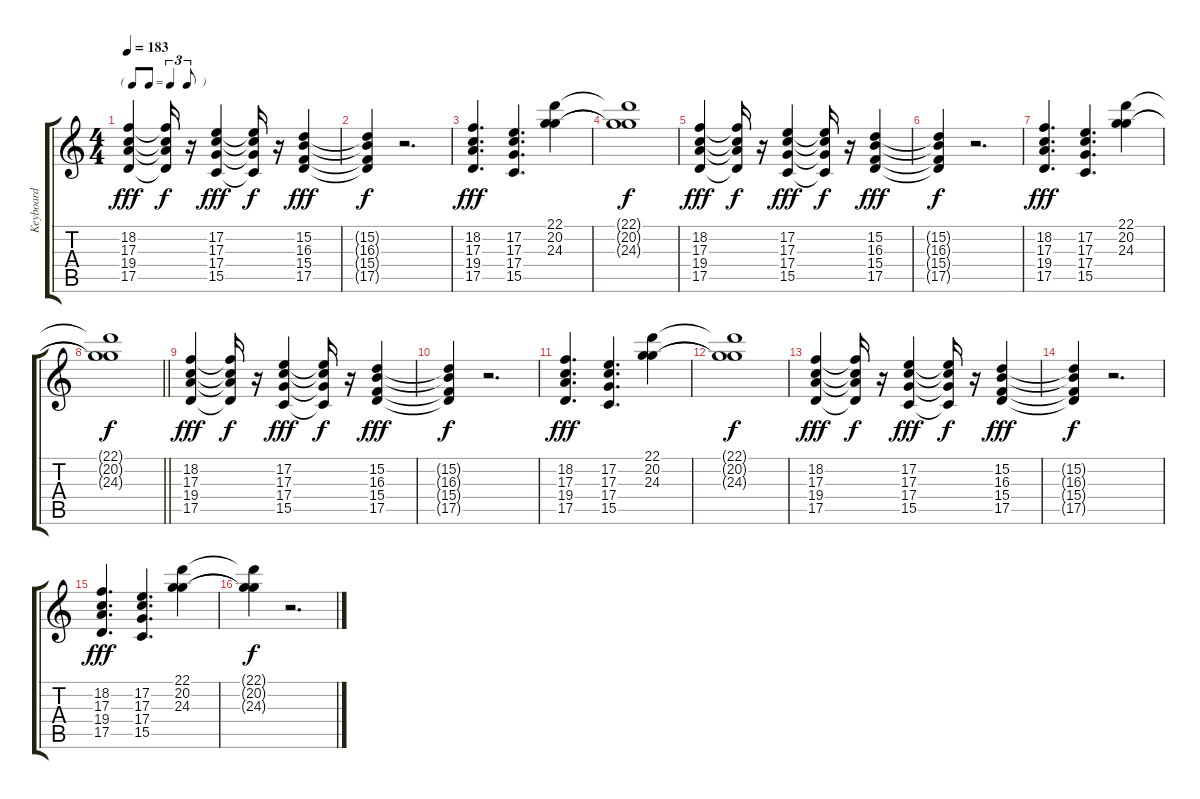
\track ("Keyboard" "Keyboard") {instrument drawbarorgan}
\staff {score tabs}
\tuning (E4 B3 G3 D3 A2 E2) {hide}
\ts (4 4)
\tf triplet8th
\tempo 183
\clef g2
\ks c
(18.2 17.3 19.4 17.5).4{dy fff} (18.2{t} 17.3{t} 19.4{t} 17.5{t}).16{dy f} r.16 (17.2 17.3 17.4 15.5).4{dy fff} (17.2{t} 17.3{t} 17.4{t} 15.5{t}).16{dy f} r.16 (15.2 16.3 15.4 17.5).4{dy fff} |
(15.2{t} 16.3{t} 15.4{t} 17.5{t}).4{dy f} r.2{d} |
(18.2 17.3 19.4 17.5).4{d dy fff} (17.2 17.3 17.4 15.5).4{d} (22.1 20.2 24.3).4{volume 16} |
(22.1{t} 20.2{t} 24.3{t}).1{dy f} |
(18.2 17.3 19.4 17.5).4{dy fff} (18.2{t} 17.3{t} 19.4{t} 17.5{t}).16{dy f} r.16 (17.2 17.3 17.4 15.5).4{dy fff} (17.2{t} 17.3{t} 17.4{t} 15.5{t}).16{dy f} r.16 (15.2 16.3 15.4 17.5).4{dy fff} |
(15.2{t} 16.3{t} 15.4{t} 17.5{t}).4{dy f} r.2{d} |
(18.2 17.3 19.4 17.5).4{d dy fff} (17.2 17.3 17.4 15.5).4{d} (22.1 20.2 24.3).4{volume 16} |
\barLineRight lightlight
(22.1{t} 20.2{t} 24.3{t}).1{dy f} |
(18.2 17.3 19.4 17.5).4{dy fff} (18.2{t} 17.3{t} 19.4{t} 17.5{t}).16{dy f} r.16 (17.2 17.3 17.4 15.5).4{dy fff} (17.2{t} 17.3{t} 17.4{t} 15.5{t}).16{dy f} r.16 (15.2 16.3 15.4 17.5).4{dy fff} |
(15.2{t} 16.3{t} 15.4{t} 17.5{t}).4{dy f} r.2{d} |
(18.2 17.3 19.4 17.5).4{d dy fff} (17.2 17.3 17.4 15.5).4{d} (22.1 20.2 24.3).4{volume 16} |
(22.1{t} 20.2{t} 24.3{t}).1{dy f} |
(18.2 17.3 19.4 17.5).4{dy fff} (18.2{t} 17.3{t} 19.4{t} 17.5{t}).16{dy f} r.16 (17.2 17.3 17.4 15.5).4{dy fff} (17.2{t} 17.3{t} 17.4{t} 15.5{t}).16{dy f} r.16 (15.2 16.3 15.4 17.5).4{dy fff} |
(15.2{t} 16.3{t} 15.4{t} 17.5{t}).4{dy f} r.2{d} |
(18.2 17.3 19.4 17.5).4{d dy fff} (17.2 17.3 17.4 15.5).4{d} (22.1 20.2 24.3).4{volume 16} |
(22.1{t} 20.2{t} 24.3{t}).4{dy f} r.2{d}
